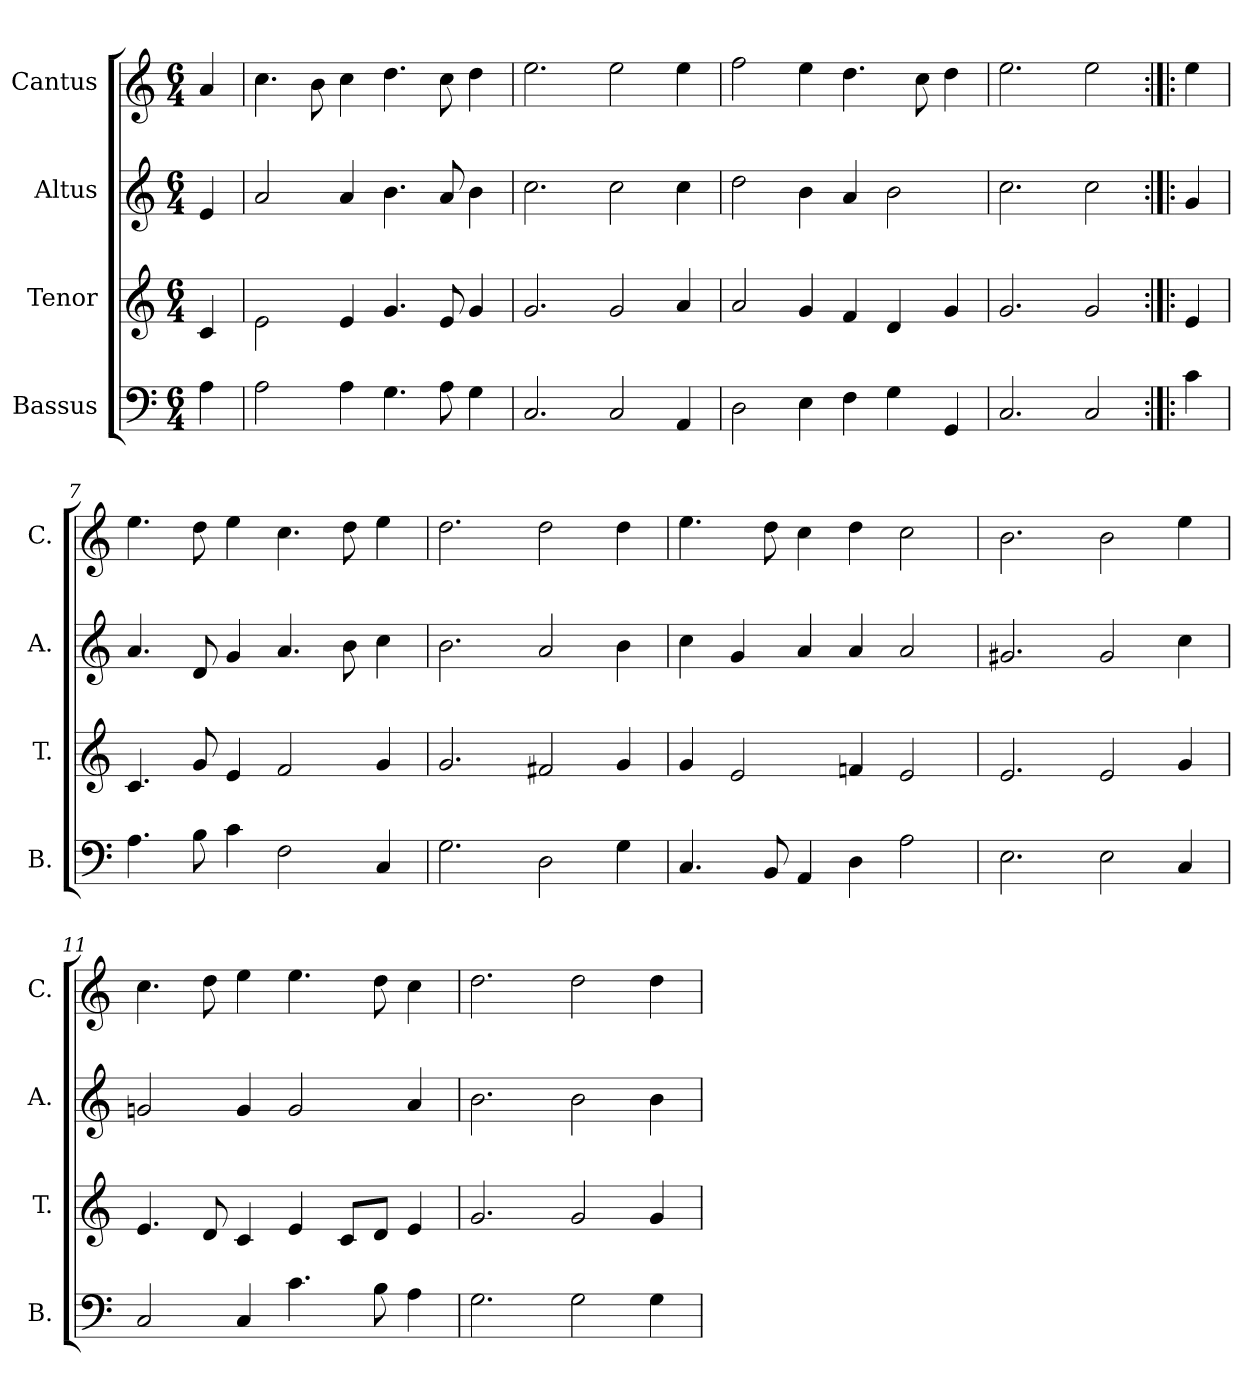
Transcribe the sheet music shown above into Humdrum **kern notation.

**kern	**kern	**kern	**kern
*part4	*part3	*part2	*part1
*staff4	*staff3	*staff2	*staff1
*I"Bassus	*I"Tenor	*I"Altus	*I"Cantus
*I'B.	*I'T.	*I'A.	*I'C.
*clefF4	*clefG2	*clefG2	*clefG2
*k[]	*k[]	*k[]	*k[]
*C:	*C:	*C:	*C:
*M6/4	*M6/4	*M6/4	*M6/4
=1	=1	=1	=1
4A\	4c/	4e/	4a/
=2	=2	=2	=2
2A\	2e\	2a/	4.cc\
.	.	.	8b\
4A\	4e/	4a/	4cc\
4.G\	4.g/	4.b\	4.dd\
8A\	8e/	8a/	8cc\
4G\	4g/	4b\	4dd\
=3	=3	=3	=3
2.C/	2.g/	2.cc\	2.ee\
2C/	2g/	2cc\	2ee\
4AA/	4a/	4cc\	4ee\
=4	=4	=4	=4
2D\	2a/	2dd\	2ff\
4E\	4g/	4b\	4ee\
4F\	4f/	4a/	4.dd\
4G\	4d/	2b\	.
.	.	.	8cc\
4GG/	4g/	.	4dd\
=5	=5	=5	=5
2.C/	2.g/	2.cc\	2.ee\
2C/	2g/	2cc\	2ee\
=6:|!|:	=6:|!|:	=6:|!|:	=6:|!|:
4c\	4e/	4g/	4ee\
!!LO:LB:g=z
=7	=7	=7	=7
4.A\	4.c/	4.a/	4.ee\
8B\	8g/	8d/	8dd\
4c\	4e/	4g/	4ee\
2F\	2f/	4.a/	4.cc\
.	.	8b\	8dd\
4C/	4g/	4cc\	4ee\
=8	=8	=8	=8
2.G\	2.g/	2.b\	2.dd\
2D\	2f#X/	2a/	2dd\
4G\	4g/	4b\	4dd\
=9	=9	=9	=9
4.C/	4g/	4cc\	4.ee\
.	2e/	4g/	.
8BB/	.	.	8dd\
4AA/	.	4a/	4cc\
4D\	4fn/	4a/	4dd\
2A\	2e/	2a/	2cc\
=10	=10	=10	=10
2.E\	2.e/	2.g#X/	2.b\
2E\	2e/	2g#/	2b\
4C/	4g/	4cc\	4ee\
!!LO:LB:g=z
=11	=11	=11	=11
2C/	4.e/	2gn/	4.cc\
.	8d/	.	8dd\
4C/	4c/	4g/	4ee\
4.c\	4e/	2g/	4.ee\
.	8c/L	.	.
8B\	8d/J	.	8dd\
4A\	4e/	4a/	4cc\
=12	=12	=12	=12
2.G\	2.g/	2.b\	2.dd\
2G\	2g/	2b\	2dd\
4G\	4g/	4b\	4dd\
=	=	=	=
*-	*-	*-	*-
